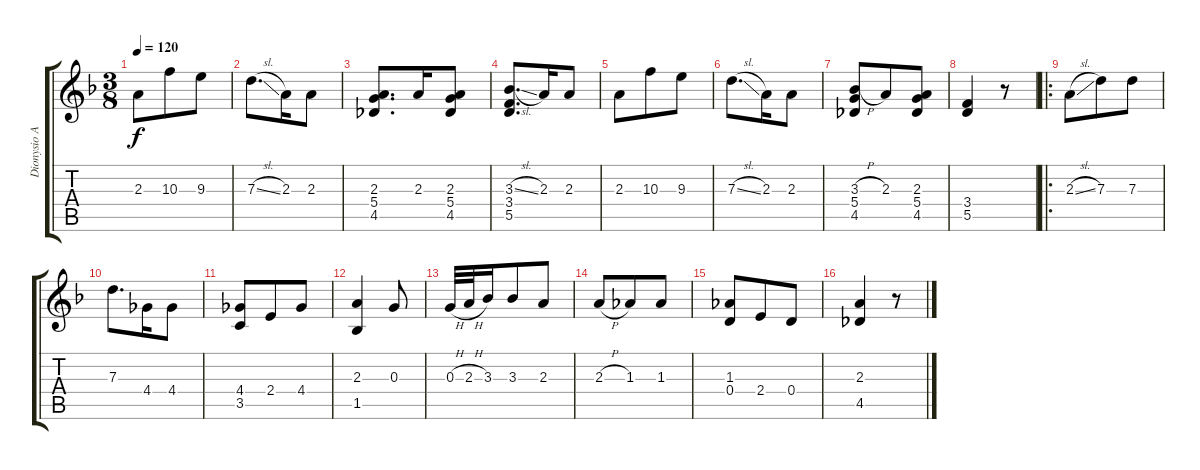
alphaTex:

\track ("Dionysio Aguado" "Dionysio A") {instrument acousticguitarnylon}
\staff {score tabs}
\tuning (E4 B3 G3 D3 A2 E2) {hide}
\ts (3 8)
\tempo 120
\clef g2
\ks f
2.3.8{dy f} 10.3.8 9.3.8 |
7.3{sl}.8{d} 2.3.16 2.3.8 |
(2.3 5.4 4.5).8{d} 2.3.16 (2.3 5.4 4.5).8 |
(3.3{sl} 3.4 5.5).8{d} 2.3.16 2.3.8 |
2.3.8 10.3.8 9.3.8 |
7.3{sl}.8{d} 2.3.16 2.3.8 |
(3.3{h} 5.4 4.5).8 2.3.8 (2.3 5.4 4.5).8 |
(3.4 5.5).4 r.8 |
\ro
2.3{sl}.8 7.3.8 7.3.8 |
7.3.8{d} 4.4.16 4.4.8 |
(4.4 3.5).8 2.4.8 4.4.8 |
(2.3 1.5).4 0.3.8 |
0.3{h}.32 2.3{h}.32 3.3.16 3.3.8 2.3.8 |
2.3{h}.8 1.3.8 1.3.8 |
(1.3 0.4).8 2.4.8 0.4.8 |
(2.3 4.5).4 r.8
